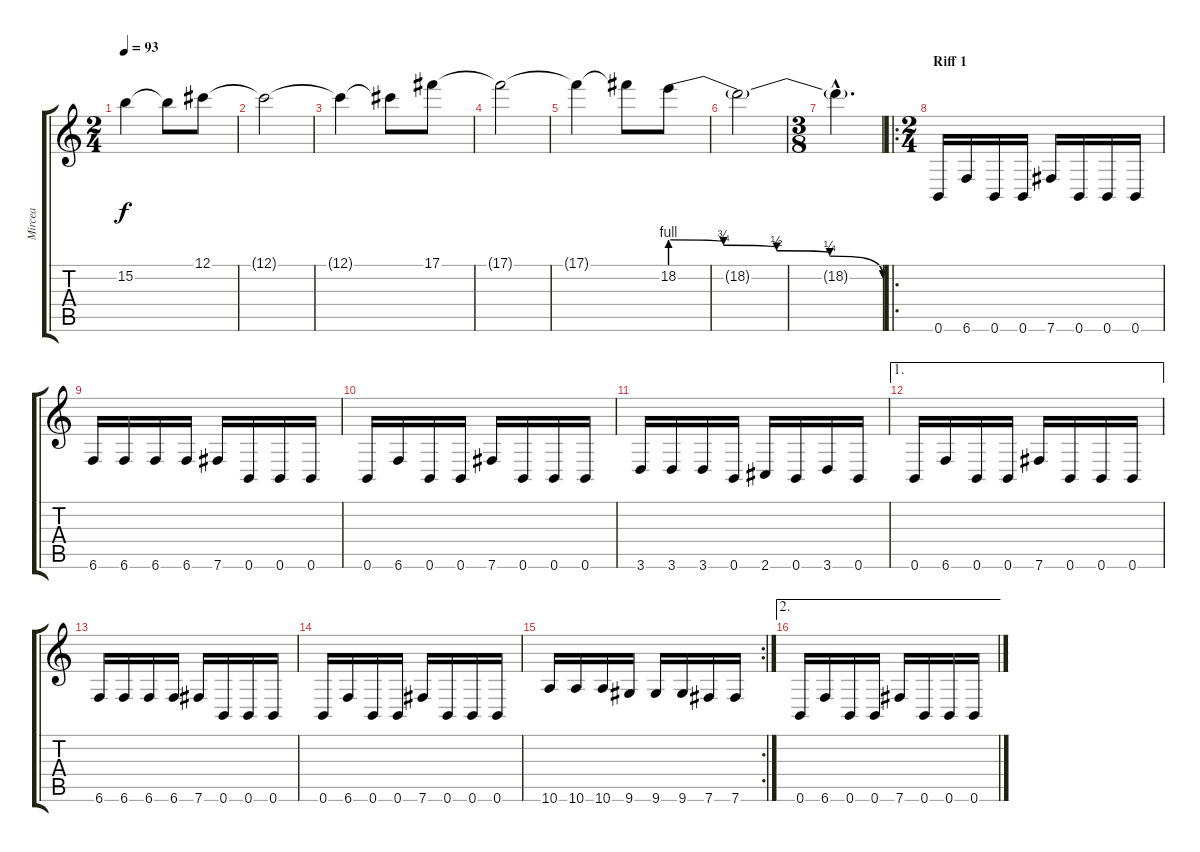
\track ("Mircea" "Mircea") {instrument distortionguitar}
\staff {score tabs}
\tuning (Db4 Ab3 E3 B2 Gb2 B1) {hide}
\ts (2 4)
\tempo 93
\clef g2
\ks c
15.2{t}.4{dy f} 15.2{t}.8 12.1.8 |
12.1{t}.2 |
12.1{t}.4 12.1{t}.8 17.1.8 |
17.1{t}.2 |
17.1{t}.4 17.1{t}.8 18.2{be (custom 0 4 15 3 30 2 45 1 60 0)}.8 |
18.2{t}.2 |
\ts (3 8)
18.2{hac t}.4{d} |
\ro
\ts (2 4)
\section ("" "Riff 1")
0.6.16 6.6.16 0.6.16 0.6.16 7.6.16 0.6.16 0.6.16 0.6.16 |
6.6.16 6.6.16 6.6.16 6.6.16 7.6.16 0.6.16 0.6.16 0.6.16 |
0.6.16 6.6.16 0.6.16 0.6.16 7.6.16 0.6.16 0.6.16 0.6.16 |
3.6.16 3.6.16 3.6.16 0.6.16 2.6.16 0.6.16 3.6.16 0.6.16 |
\ae 1
0.6.16 6.6.16 0.6.16 0.6.16 7.6.16 0.6.16 0.6.16 0.6.16 |
6.6.16 6.6.16 6.6.16 6.6.16 7.6.16 0.6.16 0.6.16 0.6.16 |
0.6.16 6.6.16 0.6.16 0.6.16 7.6.16 0.6.16 0.6.16 0.6.16 |
\rc 2
10.6.16 10.6.16 10.6.16 9.6.16 9.6.16 9.6.16 7.6.16 7.6.16 |
\ae 2
0.6.16 6.6.16 0.6.16 0.6.16 7.6.16 0.6.16 0.6.16 0.6.16
